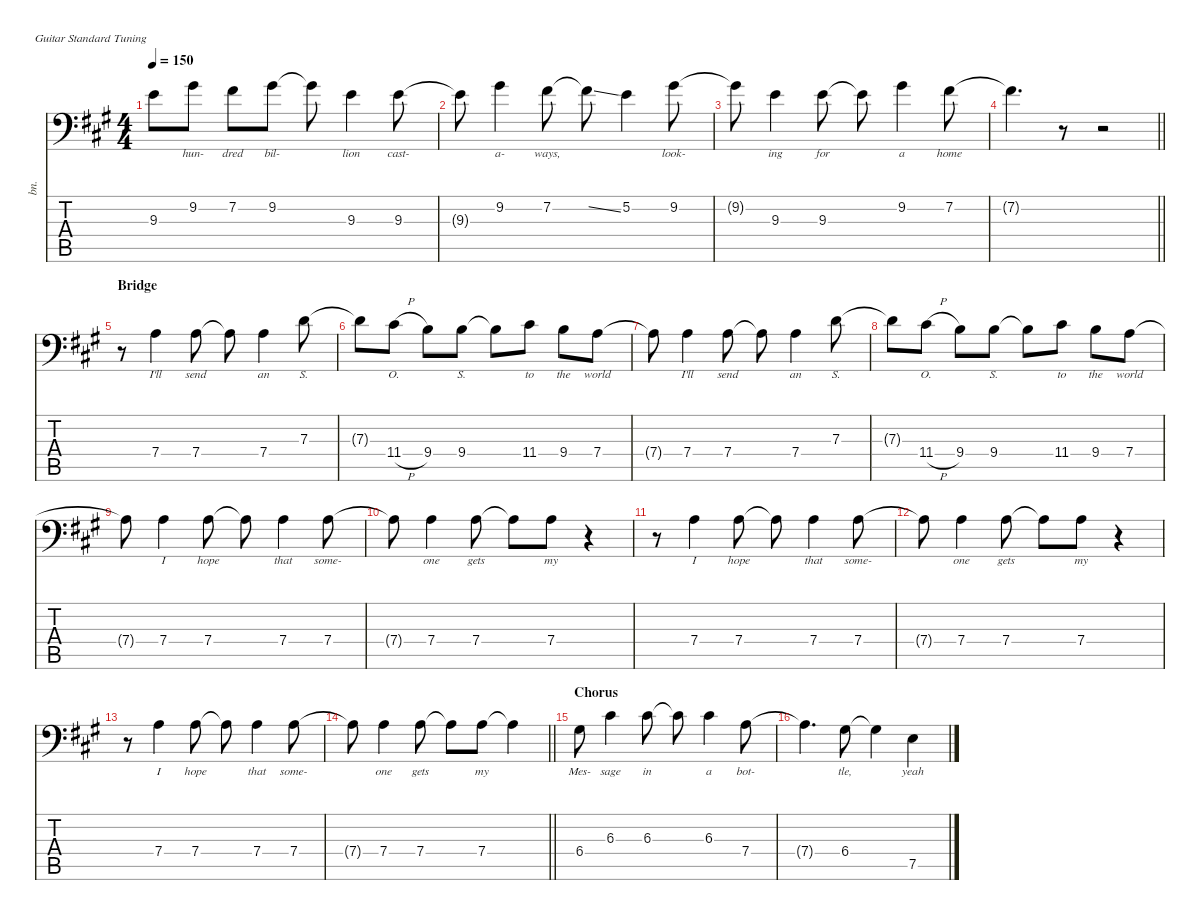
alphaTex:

\defaultSystemsLayout 4
\hideDynamics
\bracketExtendMode nobrackets
\otherSystemsTrackNameOrientation horizontal
\track ("Vocals" "bn.") {instrument bassoon}
\staff {score tabs}
\tuning (E4 B3 G3 D3 A2 E2)
\ts (4 4)
\tempo 150
\clef f4
\ks a
9.3{t acc forcenatural}.8{dy f beam Down} 9.2{acc #}.8{lyrics (0 "hun-") lyrics (1 "") lyrics (2 "") lyrics (3 "") lyrics (4 "") dy mf beam Down} 7.2{acc #}.8{lyrics (0 "dred") lyrics (1 "") lyrics (2 "") lyrics (3 "") lyrics (4 "") beam Down} 9.2{acc #}.8{lyrics (0 "bil-") lyrics (1 "") lyrics (2 "") lyrics (3 "") lyrics (4 "") beam Down} 9.2{t acc #}.8{beam Down} 9.3{acc forcenatural}.4{lyrics (0 "lion") lyrics (1 "") lyrics (2 "") lyrics (3 "") lyrics (4 "") beam Down} 9.3{acc forcenatural}.8{lyrics (0 "cast-") lyrics (1 "") lyrics (2 "") lyrics (3 "") lyrics (4 "") beam Down} |
9.3{t acc forcenatural}.8{beam Down} 9.2{acc #}.4{lyrics (0 "a-") lyrics (1 "") lyrics (2 "") lyrics (3 "") lyrics (4 "") beam Down} 7.2{acc #}.8{lyrics (0 "ways,") lyrics (1 "") lyrics (2 "") lyrics (3 "") lyrics (4 "") beam Down} 7.2{ss t acc #}.8{beam Down} 5.2{acc forcenatural}.4{lyrics (0 " ") lyrics (1 "") lyrics (2 "") lyrics (3 "") lyrics (4 "") beam Down} 9.2{acc #}.8{lyrics (0 "look-") lyrics (1 "") lyrics (2 "") lyrics (3 "") lyrics (4 "") beam Down} |
9.2{t acc #}.8{beam Down} 9.3{acc forcenatural}.4{lyrics (0 "ing") lyrics (1 "") lyrics (2 "") lyrics (3 "") lyrics (4 "") beam Down} 9.3{acc forcenatural}.8{lyrics (0 "for") lyrics (1 "") lyrics (2 "") lyrics (3 "") lyrics (4 "") beam Down} 9.3{t acc forcenatural}.8{beam Down} 9.2{acc #}.4{lyrics (0 "a") lyrics (1 "") lyrics (2 "") lyrics (3 "") lyrics (4 "") beam Down} 7.2{acc #}.8{lyrics (0 "home") lyrics (1 "") lyrics (2 "") lyrics (3 "") lyrics (4 "") beam Down} |
\barLineRight lightlight
7.2{t acc #}.4{d beam Down} r.8{beam Down} r.2{beam Down} |
\section ("" "Bridge")
r.8{beam Down} 7.4{acc forcenatural}.4{lyrics (0 "I'll") lyrics (1 "") lyrics (2 "") lyrics (3 "") lyrics (4 "") beam Down} 7.4{acc forcenatural}.8{lyrics (0 "send") lyrics (1 "") lyrics (2 "") lyrics (3 "") lyrics (4 "") beam Down} 7.4{t acc forcenatural}.8{dy f beam Down} 7.4{acc forcenatural}.4{lyrics (0 "an") lyrics (1 "") lyrics (2 "") lyrics (3 "") lyrics (4 "") dy mf beam Down} 7.3{acc forcenatural}.8{lyrics (0 "S.") lyrics (1 "") lyrics (2 "") lyrics (3 "") lyrics (4 "") beam Down} |
7.3{t acc forcenatural}.8{dy f beam Down} 11.4{h acc #}.8{lyrics (0 "O.") lyrics (1 "") lyrics (2 "") lyrics (3 "") lyrics (4 "") dy mf beam Down} 9.4{acc forcenatural}.8{lyrics (0 " ") lyrics (1 "") lyrics (2 "") lyrics (3 "") lyrics (4 "") beam Down} 9.4{acc forcenatural}.8{lyrics (0 "S.") lyrics (1 "") lyrics (2 "") lyrics (3 "") lyrics (4 "") beam Down} 9.4{t acc forcenatural}.8{dy f beam Down} 11.4{acc #}.8{lyrics (0 "to") lyrics (1 "") lyrics (2 "") lyrics (3 "") lyrics (4 "") dy mf beam Down} 9.4{acc forcenatural}.8{lyrics (0 "the") lyrics (1 "") lyrics (2 "") lyrics (3 "") lyrics (4 "") beam Down} 7.4{acc forcenatural}.8{lyrics (0 "world") lyrics (1 "") lyrics (2 "") lyrics (3 "") lyrics (4 "") beam Down} |
7.4{t acc forcenatural}.8{dy f beam Down} 7.4{acc forcenatural}.4{lyrics (0 "I'll") lyrics (1 "") lyrics (2 "") lyrics (3 "") lyrics (4 "") dy mf beam Down} 7.4{acc forcenatural}.8{lyrics (0 "send") lyrics (1 "") lyrics (2 "") lyrics (3 "") lyrics (4 "") beam Down} 7.4{t acc forcenatural}.8{dy f beam Down} 7.4{acc forcenatural}.4{lyrics (0 "an") lyrics (1 "") lyrics (2 "") lyrics (3 "") lyrics (4 "") dy mf beam Down} 7.3{acc forcenatural}.8{lyrics (0 "S.") lyrics (1 "") lyrics (2 "") lyrics (3 "") lyrics (4 "") beam Down} |
7.3{t acc forcenatural}.8{dy f beam Down} 11.4{h acc #}.8{lyrics (0 "O.") lyrics (1 "") lyrics (2 "") lyrics (3 "") lyrics (4 "") dy mf beam Down} 9.4{acc forcenatural}.8{lyrics (0 " ") lyrics (1 "") lyrics (2 "") lyrics (3 "") lyrics (4 "") beam Down} 9.4{acc forcenatural}.8{lyrics (0 "S.") lyrics (1 "") lyrics (2 "") lyrics (3 "") lyrics (4 "") beam Down} 9.4{t acc forcenatural}.8{dy f beam Down} 11.4{acc #}.8{lyrics (0 "to") lyrics (1 "") lyrics (2 "") lyrics (3 "") lyrics (4 "") dy mf beam Down} 9.4{acc forcenatural}.8{lyrics (0 "the") lyrics (1 "") lyrics (2 "") lyrics (3 "") lyrics (4 "") beam Down} 7.4{acc forcenatural}.8{lyrics (0 "world") lyrics (1 "") lyrics (2 "") lyrics (3 "") lyrics (4 "") beam Down} |
7.4{t acc forcenatural}.8{dy f beam Down} 7.4{acc forcenatural}.4{lyrics (0 "I") lyrics (1 "") lyrics (2 "") lyrics (3 "") lyrics (4 "") dy mf beam Down} 7.4{acc forcenatural}.8{lyrics (0 "hope") lyrics (1 "") lyrics (2 "") lyrics (3 "") lyrics (4 "") beam Down} 7.4{t acc forcenatural}.8{dy f beam Down} 7.4{acc forcenatural}.4{lyrics (0 "that") lyrics (1 "") lyrics (2 "") lyrics (3 "") lyrics (4 "") dy mf beam Down} 7.4{acc forcenatural}.8{lyrics (0 "some-") lyrics (1 "") lyrics (2 "") lyrics (3 "") lyrics (4 "") beam Down} |
7.4{t acc forcenatural}.8{dy f beam Down} 7.4{acc forcenatural}.4{lyrics (0 "one") lyrics (1 "") lyrics (2 "") lyrics (3 "") lyrics (4 "") dy mf beam Down} 7.4{acc forcenatural}.8{lyrics (0 "gets") lyrics (1 "") lyrics (2 "") lyrics (3 "") lyrics (4 "") beam Down} 7.4{t acc forcenatural}.8{dy f beam Down} 7.4{acc forcenatural}.8{lyrics (0 "my") lyrics (1 "") lyrics (2 "") lyrics (3 "") lyrics (4 "") dy mf beam Down} r.4{beam Down} |
r.8{beam Down} 7.4{acc forcenatural}.4{lyrics (0 "I") lyrics (1 "") lyrics (2 "") lyrics (3 "") lyrics (4 "") beam Down} 7.4{acc forcenatural}.8{lyrics (0 "hope") lyrics (1 "") lyrics (2 "") lyrics (3 "") lyrics (4 "") beam Down} 7.4{t acc forcenatural}.8{dy f beam Down} 7.4{acc forcenatural}.4{lyrics (0 "that") lyrics (1 "") lyrics (2 "") lyrics (3 "") lyrics (4 "") dy mf beam Down} 7.4{acc forcenatural}.8{lyrics (0 "some-") lyrics (1 "") lyrics (2 "") lyrics (3 "") lyrics (4 "") beam Down} |
7.4{t acc forcenatural}.8{dy f beam Down} 7.4{acc forcenatural}.4{lyrics (0 "one") lyrics (1 "") lyrics (2 "") lyrics (3 "") lyrics (4 "") dy mf beam Down} 7.4{acc forcenatural}.8{lyrics (0 "gets") lyrics (1 "") lyrics (2 "") lyrics (3 "") lyrics (4 "") beam Down} 7.4{t acc forcenatural}.8{dy f beam Down} 7.4{acc forcenatural}.8{lyrics (0 "my") lyrics (1 "") lyrics (2 "") lyrics (3 "") lyrics (4 "") dy mf beam Down} r.4{beam Down} |
r.8{beam Down} 7.4{acc forcenatural}.4{lyrics (0 "I") lyrics (1 "") lyrics (2 "") lyrics (3 "") lyrics (4 "") beam Down} 7.4{acc forcenatural}.8{lyrics (0 "hope") lyrics (1 "") lyrics (2 "") lyrics (3 "") lyrics (4 "") beam Down} 7.4{t acc forcenatural}.8{dy f beam Down} 7.4{acc forcenatural}.4{lyrics (0 "that") lyrics (1 "") lyrics (2 "") lyrics (3 "") lyrics (4 "") dy mf beam Down} 7.4{acc forcenatural}.8{lyrics (0 "some-") lyrics (1 "") lyrics (2 "") lyrics (3 "") lyrics (4 "") beam Down} |
\barLineRight lightlight
7.4{t acc forcenatural}.8{dy f beam Down} 7.4{acc forcenatural}.4{lyrics (0 "one") lyrics (1 "") lyrics (2 "") lyrics (3 "") lyrics (4 "") dy mf beam Down} 7.4{acc forcenatural}.8{lyrics (0 "gets") lyrics (1 "") lyrics (2 "") lyrics (3 "") lyrics (4 "") beam Down} 7.4{t acc forcenatural}.8{dy f beam Down} 7.4{acc forcenatural}.8{lyrics (0 "my") lyrics (1 "") lyrics (2 "") lyrics (3 "") lyrics (4 "") dy mf beam Down} 7.4{t acc forcenatural}.4{dy f beam Down} |
\section ("" "Chorus")
6.4{acc #}.8{lyrics (0 "Mes-") lyrics (1 "") lyrics (2 "") lyrics (3 "") lyrics (4 "") dy mf beam Down} 6.3{acc #}.4{lyrics (0 "sage") lyrics (1 "") lyrics (2 "") lyrics (3 "") lyrics (4 "") beam Down} 6.3{acc #}.8{lyrics (0 "in") lyrics (1 "") lyrics (2 "") lyrics (3 "") lyrics (4 "") beam Down} 6.3{t acc #}.8{dy f beam Down} 6.3{acc #}.4{lyrics (0 "a") lyrics (1 "") lyrics (2 "") lyrics (3 "") lyrics (4 "") dy mf beam Down} 7.4{acc forcenatural}.8{lyrics (0 "bot-") lyrics (1 "") lyrics (2 "") lyrics (3 "") lyrics (4 "") beam Down} |
7.4{t acc forcenatural}.4{d dy f beam Down} 6.4{acc #}.8{lyrics (0 "tle,") lyrics (1 "") lyrics (2 "") lyrics (3 "") lyrics (4 "") dy mf beam Down} 6.4{t acc #}.4{dy f beam Down} 7.5{acc forcenatural}.4{lyrics (0 "yeah") lyrics (1 "") lyrics (2 "") lyrics (3 "") lyrics (4 "") dy mf beam Down}
